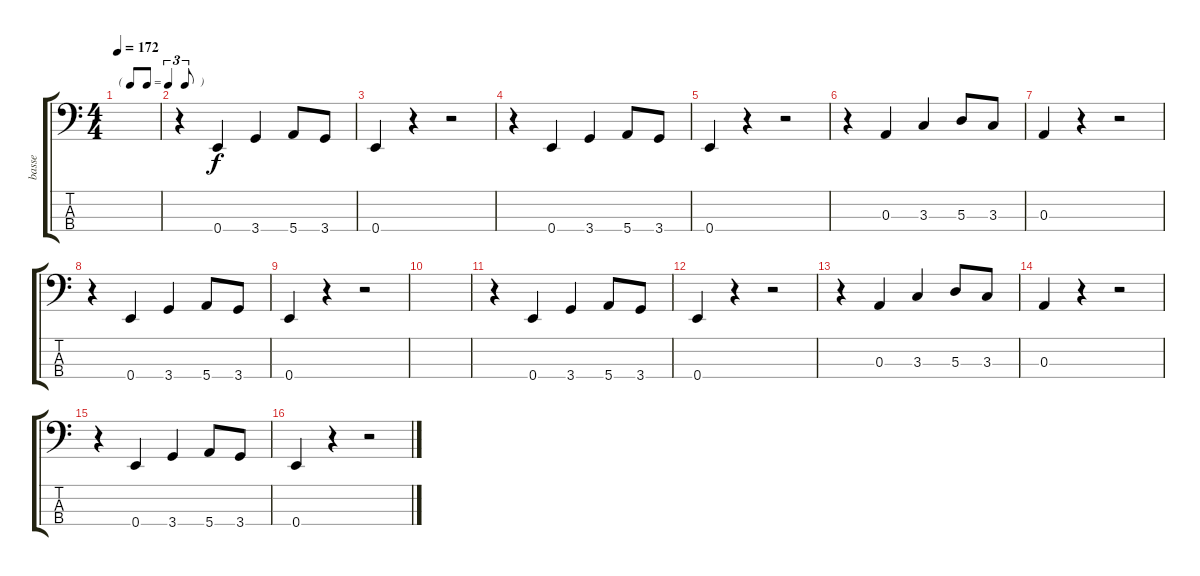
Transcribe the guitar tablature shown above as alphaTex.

\track ("basse" "basse") {instrument acousticguitarnylon}
\staff {score tabs}
\tuning (G2 D2 A1 E1) {hide}
\ts (4 4)
\tf triplet8th
\tempo 172
\clef f4
\ks c
|
r.4 0.4.4 3.4.4 5.4.8 3.4.8 |
0.4.4 r.4 r.2 |
r.4 0.4.4 3.4.4 5.4.8 3.4.8 |
0.4.4 r.4 r.2 |
r.4 0.3.4 3.3.4 5.3.8 3.3.8 |
0.3.4 r.4 r.2 |
r.4 0.4.4 3.4.4 5.4.8 3.4.8 |
0.4.4 r.4 r.2 |
|
r.4 0.4.4 3.4.4 5.4.8 3.4.8 |
0.4.4 r.4 r.2 |
r.4 0.3.4 3.3.4 5.3.8 3.3.8 |
0.3.4 r.4 r.2 |
r.4 0.4.4 3.4.4 5.4.8 3.4.8 |
0.4.4 r.4 r.2
